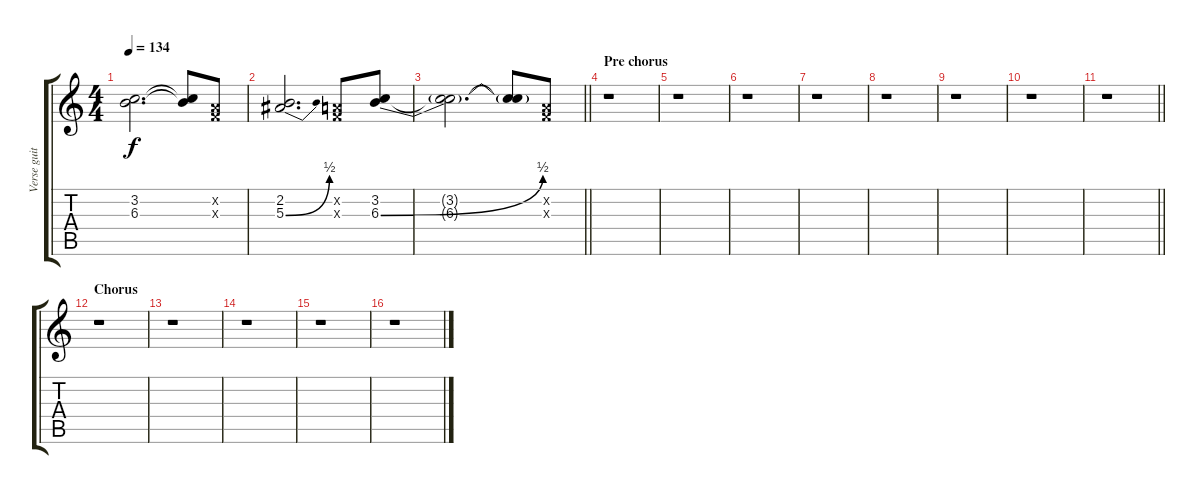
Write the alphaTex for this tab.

\track ("Verse guitar" "Verse guit") {instrument overdrivenguitar}
\staff {score tabs}
\tuning (D4 A3 F3 C3 G2 D2) {hide}
\ts (4 4)
\tempo 134
\clef g2
\ks c
(3.2{t} 6.3{t}).2{d dy f} (3.2{t} 6.3{t}).8 (0.2{x} 0.3{x}).8 |
(2.2 5.3{be (bend 0 0 60 2)}).2{d} (0.2{x} 0.3{x}).8 (3.2 6.3{be (bend 0 0 60 2)}).8 |
\barLineRight lightlight
(3.2{t} 6.3{t}).2{d} (3.2{t} 6.3{t}).8 (0.2{x} 0.3{x}).8 |
\section ("" "Pre chorus")
r.1 |
r.1 |
r.1 |
r.1 |
r.1 |
r.1 |
r.1 |
\barLineRight lightlight
r.1 |
\section ("" "Chorus")
r.1 |
r.1 |
r.1 |
r.1 |
r.1
